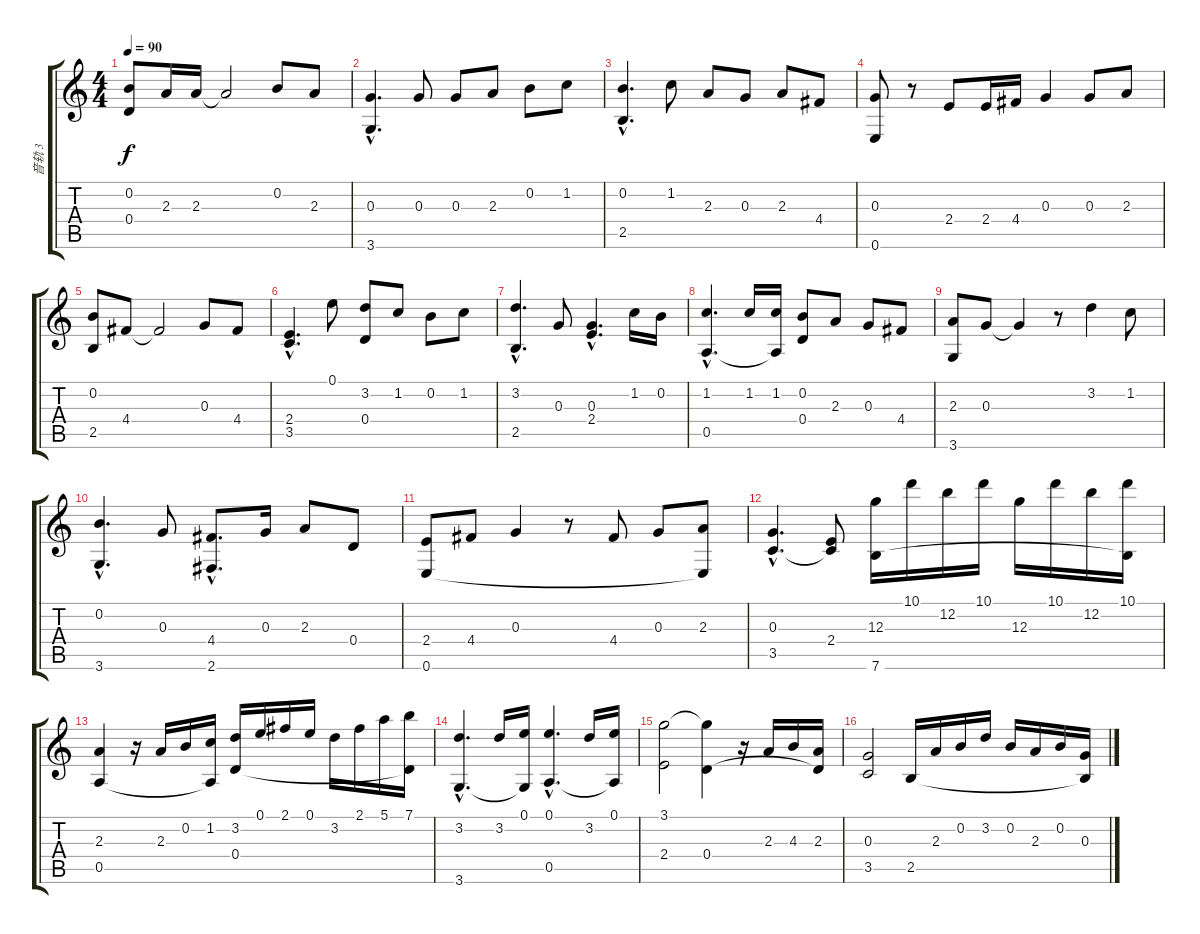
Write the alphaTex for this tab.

\track ("音轨 3" "音轨 3") {instrument acousticguitarnylon}
\staff {score tabs}
\tuning (E4 B3 G3 D3 A2 E2) {hide}
\ts (4 4)
\tempo 90
\clef g2
\ks c
(0.2 0.4).8{dy f} 2.3.16 2.3.16 2.3{t}.2 0.2.8 2.3.8 |
(0.3{hac} 3.6{hac}).4{d} 0.3.8 0.3.8 2.3.8 0.2.8 1.2.8 |
(0.2{hac} 2.5{hac}).4{d} 1.2.8 2.3.8 0.3.8 2.3.8 4.4.8 |
(0.3 0.6).8 r.8 2.4.8 2.4.16 4.4.16 0.3.4 0.3.8 2.3.8 |
(0.2 2.5).8 4.4.8 4.4{t}.2 0.3.8 4.4.8 |
(2.4{hac} 3.5{hac}).4{d} 0.1.8 (3.2 0.4).8 1.2.8 0.2.8 1.2.8 |
(3.2{hac} 2.5{hac}).4{d} 0.3.8 (0.3{hac} 2.4{hac}).4{d} 1.2.16 0.2.16 |
(1.2{hac} 0.5{hac}).4{d} 1.2.16 (1.2 0.5{t}).16 (0.2 0.4).8 2.3.8 0.3.8 4.4.8 |
(2.3 3.6).8 0.3.8 0.3{t}.4 r.8 3.2.4 1.2.8 |
(0.2{hac} 3.6{hac}).4{d} 0.3.8 (4.4{hac} 2.6{hac}).8{d} 0.3.16 2.3.8 0.4.8 |
(2.4 0.6).8 4.4.8 0.3.4 r.8 4.4.8 0.3.8 (2.3 0.6{t}).8 |
(0.3{hac} 3.5{hac}).4{d} (2.4 3.5{t}).8 (12.3 7.6).16 10.1.16 12.2.16 10.1.16 12.3.16 10.1.16 12.2.16 (10.1 7.6{t}).16 |
(2.3 0.5).4 r.16 2.3.16 0.2.16 (1.2 0.5{t}).16 (3.2 0.4).16 0.1.16 2.1.16 0.1.16 3.2.16 2.1.16 5.1.16 (7.1 0.4{t}).16 |
(3.2{hac} 3.6{hac}).4{d} 3.2.16 (0.1 3.6{t}).16 (0.1{hac} 0.5{hac}).4{d} 3.2.16 (0.1 0.5{t}).16 |
(3.1 2.4).2 (3.1{t} 0.4).4 r.16 2.3.16 4.3.16 (2.3 0.4{t}).16 |
(0.3 3.5).2 2.5.16 2.3.16 0.2.16 3.2.16 0.2.16 2.3.16 0.2.16 (0.3 2.5{t}).16
